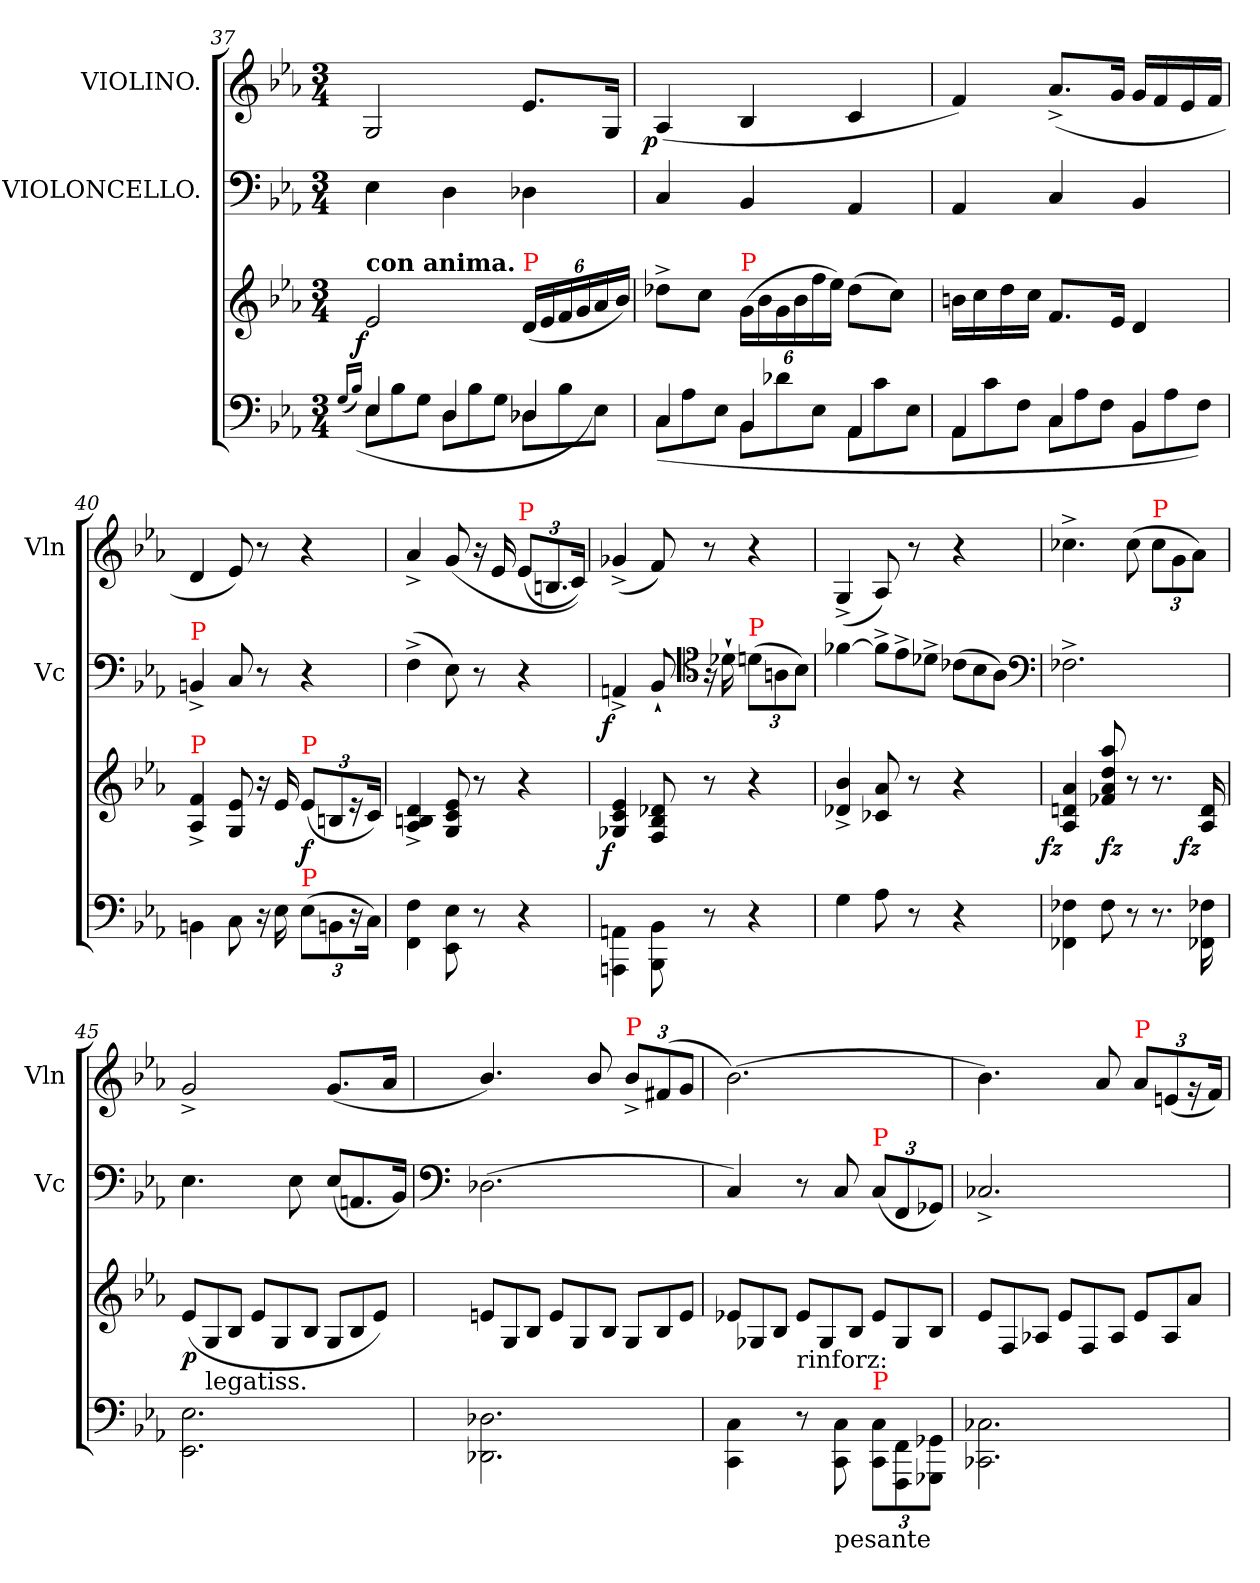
**kern	**kern	**dynam	**kern	**dynam	**kern	**dynam
*part3	*part3	*part3	*part2	*part2	*part1	*part1
*staff4	*staff3	*staff3/4	*staff2	*staff2	*staff1	*staff1
*	*	*	*I"VIOLONCELLO.	*	*I"VIOLINO.	*
*	*	*	*I'Vc	*	*I'Vln	*
*clefF4	*clefG2	*	*clefF4	*	*clefG2	*
*k[b-e-a-]	*k[b-e-a-]	*	*k[b-e-a-]	*	*k[b-e-a-]	*
*E-:	*E-:	*	*E-:	*	*E-:	*
*M3/4	*M3/4	*	*M3/4	*	*M3/4	*
=37	=37	=37	=37	=37	=37	=37
(<16qqG/LL	.	.	.	.	.	.
(>16qqB-/JJ)	.	.	.	.	.	.
*^	*	*	*	*	*	*
*	*Xtuplet	*	*	*	*	*	*
!	!	!LO:TX:a:B:t=con anima.	!	!	!	!	!
!	!	!	!LO:DY:rj	!	!	!	!
4E-	12E-L	2e-	f	4E-	.	2G	.
.	12B-	.	.	.	.	.	.
.	12GJ	.	.	.	.	.	.
4D	12DL	.	.	4D	.	.	.
.	12B-	.	.	.	.	.	.
.	12GJ	.	.	.	.	.	.
*	*	*Xbrackettup	*	*	*	*	*
!	!	!LO:TX:a:color=red:t=P	!	!	!	!	!
4D-X	12D-XL	(24dLL	.	4D-X	.	8.e-L	.
.	.	24e-	.	.	.	.	.
.	12B-	24f	.	.	.	.	.
.	.	24g	.	.	.	.	.
.	12E-J)	24a-	.	.	.	.	.
.	.	.	.	.	.	16GJk	.
.	.	24b-JJ)	.	.	.	.	.
=38	=38	=38	=38	=38	=38	=38	=38
!	!	!	!	!	!	!	!LO:DY:rj
4C	(>12CL	8dd-X^<L	.	4C	.	(<4A-	p
.	12A-	.	.	.	.	.	.
.	.	8ccJ	.	.	.	.	.
.	12E-J	.	.	.	.	.	.
!	!	!LO:TX:a:color=red:t=P	!	!	!	!	!
4BB-	12BB-L	(24gLL	.	4BB-	.	4B-	.
.	.	24b-	.	.	.	.	.
.	12d-X	24g	.	.	.	.	.
.	.	24b-	.	.	.	.	.
.	12E-J	24ff	.	.	.	.	.
.	.	24ee-JJ)	.	.	.	.	.
4AA-	12AA-L	(8dd-L	.	4AA-	.	4c	.
.	12c	.	.	.	.	.	.
.	.	8ccJ)	.	.	.	.	.
.	12E-J	.	.	.	.	.	.
=39	=39	=39	=39	=39	=39	=39	=39
4AA-	12AA-L	16bnLL	.	4AA-	.	4f)	.
.	.	16cc	.	.	.	.	.
.	12c	.	.	.	.	.	.
.	.	16dd	.	.	.	.	.
.	12FJ	.	.	.	.	.	.
.	.	16ccJJ	.	.	.	.	.
4C	12CL	8.fL	.	4C	.	(<8.a-^<L	.
.	12A-	.	.	.	.	.	.
.	12FJ	.	.	.	.	.	.
.	.	16e-Jk	.	.	.	16gJk	.
4BB-	12BB-L	4d	.	4BB-	.	16gLL	.
.	.	.	.	.	.	16f	.
.	12A-	.	.	.	.	.	.
.	.	.	.	.	.	16e-	.
.	12FJ)	.	.	.	.	.	.
.	.	.	.	.	.	16fJJ	.
*v	*v	*	*	*	*	*	*
=40	=40	=40	=40	=40	=40	=40
!	!	!	!LO:TX:a:color=red:t=P	!	!	!
!	!LO:TX:a:color=red:t=P	!	!	!	!	!
4BBn\	4f^>/ 4A-^>/	.	4BBn^<	.	4d	.
8C\	8e-/ 8G/	.	8C	.	8e-)	.
16r	16r	.	8r	.	8r	.
16E-\	16e-	.	.	.	.	.
*tuplet	*	*	*	*	*	*
*Xbrackettup	*	*	*	*	*	*
!	!LO:TX:a:color=red:t=P	!	!	!	!	!
!LO:TX:a:color=red:t=P	!	!	!	!	!	!
(12E-\L	(12e-L	f	4r	.	4r	.
12BBn\	12Bn	.	.	.	.	.
24r	24re	.	.	.	.	.
24C\Jk)	24cJk)	.	.	.	.	.
=41	=41	=41	=41	=41	=41	=41
4F\ 4FF\	4d^>/ 4Bn^>/ 4A-^>/	.	(>4F^<	.	4a-^<	.
8E-\ 8EE-\	8e-/ 8c/ 8G/	.	8E-)	.	(<8g	.
8r	8r	.	8r	.	16r	.
.	.	.	.	.	16e-	.
*	*	*	*	*	*Xbrackettup	*
!	!	!	!	!	!LO:TX:a:color=red:t=P	!
4r	4r	.	4r	.	(>12e-L	.
.	.	.	.	.	12.Bn	.
.	.	.	.	.	24cJk))	.
=42	=42	=42	=42	=42	=42	=42
!	!	!LO:DY:rj	!	!LO:DY:rj	!	!
4AAn\ 4AAAn\	4e- 4c 4G-X	f	4AAn^<	f	(<4g-X^<	.
8BB-\ 8BBB-\	8d-X/ 8B-/ 8F/	.	8BB-`<	.	8f)	.
*	*	*	*clefC4	*	*	*
8r	8r	.	16r	.	8r	.
.	.	.	16d-X`>	.	.	.
*	*	*	*Xbrackettup	*	*	*
!	!	!	!LO:TX:a:color=red:t=P	!	!	!
4r	4r	.	(>12dnL	.	4r	.
.	.	.	12An	.	.	.
.	.	.	12B-J)	.	.	.
=43	=43	=43	=43	=43	=43	=43
4G	4b-^ 4d-X^	.	[4f-X	.	(4G^>	.
*	*	*	*Xtuplet	*	*	*
8A-	8a- 8c-X	.	12f-^>L]	.	8A-)	.
.	.	.	12e-^>	.	.	.
8r	8r	.	.	.	8r	.
.	.	.	12d-X^>J	.	.	.
4r	4r	.	(12c-XL	.	4r	.
.	.	.	12B-	.	.	.
.	.	.	12A-J)	.	.	.
*	*	*	*clefF4	*	*	*
=44	=44	=44	=44	=44	=44	=44
!	!	!LO:DY:rj	!	!	!	!
4F-X\ 4FF-X\	4a-/ 4dn/ 4A-/	fz	2.F-X^<	.	4.cc-X^<	.
8F-	8aa-/ 8dd/ 8a-/ 8f-/	fz	.	.	.	.
8r	8r	.	.	.	(>8cc-	.
!	!	!	!	!	!LO:TX:a:color=red:t=P	!
8.r	8.r	.	.	.	12cc-\L	.
.	.	.	.	.	12g\	.
.	.	.	.	.	12a-\J)	.
!	!	!LO:DY:rj	!	!	!	!
16F-X\ 16FF-X\	16d/ 16A-/	fz	.	.	.	.
=45	=45	=45	=45	=45	=45	=45
*	*Xtuplet	*	*	*	*	*
2.E-\ 2.EE-\	(>12e-L	p	4.E-	.	2g^<	.
!	!LO:TX:b:t=legatiss.	!	!	!	!	!
.	12G/	.	.	.	.	.
.	12B-/J	.	.	.	.	.
.	12e-L	.	.	.	.	.
.	12G/	.	.	.	.	.
.	.	.	8E-	.	.	.
.	12B-/J	.	.	.	.	.
.	12G/L	.	(<12E-L	.	(<8.gL	.
.	12B-/	.	12.AAn	.	.	.
.	12e-J)	.	.	.	.	.
.	.	.	.	.	16a-Jk	.
.	.	.	24BB-Jk)	.	.	.
=46	=46	=46	=46	=46	=46	=46
*	*	*	*clefF4	*	*	*
2.D-X\ 2.DD-X\	12enL	.	(>2.D-X	.	4.b-/)	.
.	12G/	.	.	.	.	.
.	12B-/J	.	.	.	.	.
.	12eL	.	.	.	.	.
.	12G/	.	.	.	.	.
.	.	.	.	.	8b-/	.
.	12B-/J	.	.	.	.	.
!	!	!	!	!	!LO:TX:a:color=red:t=P	!
.	12G/L	.	.	.	12b-^<L	.
.	12B-/	.	.	.	(<12f#X	.
.	12eJ	.	.	.	12gJ	.
=47	=47	=47	=47	=47	=47	=47
4C\ 4CC\	12e-XL	.	4C)	.	(2.b-)	.
.	12G-X	.	.	.	.	.
.	12B-/J	.	.	.	.	.
!	!LO:TX:b:t=rinforz&colon;	!	!	!	!	!
8r	12e-L	.	8r	.	.	.
.	12G-/	.	.	.	.	.
!LO:TX:b:t=pesante	!	!	!	!	!	!
8C\ 8CC\	.	.	8C	.	.	.
.	12B-/J	.	.	.	.	.
*	*	*	*tuplet	*	*	*
!	!	!	!LO:TX:a:color=red:t=P	!	!	!
!LO:TX:a:color=red:t=P	!	!	!	!	!	!
12C\ 12CC\L	12e-L	.	(<12CL	.	.	.
12FF\ 12FFF\	12G-/	.	12FF	.	.	.
12GG-X\ 12GGG-X\J	12B-/J	.	12GG-XJ)	.	.	.
=48	=48	=48	=48	=48	=48	=48
2.C-X\ 2.CC-X\	12e-L	.	2.C-X^<	.	4.b-)	.
.	12F/	.	.	.	.	.
.	12A-XJ	.	.	.	.	.
.	12e-L	.	.	.	.	.
.	12F/	.	.	.	.	.
.	.	.	.	.	8a-	.
.	12A-/J	.	.	.	.	.
!	!	!	!	!	!LO:TX:a:color=red:t=P	!
.	12e-L	.	.	.	12a-L	.
.	12A-/	.	.	.	(<12en	.
.	12a-J	.	.	.	24rg	.
.	.	.	.	.	24fJk)	.
=	=	=	=	=	=	=
*-	*-	*-	*-	*-	*-	*-
